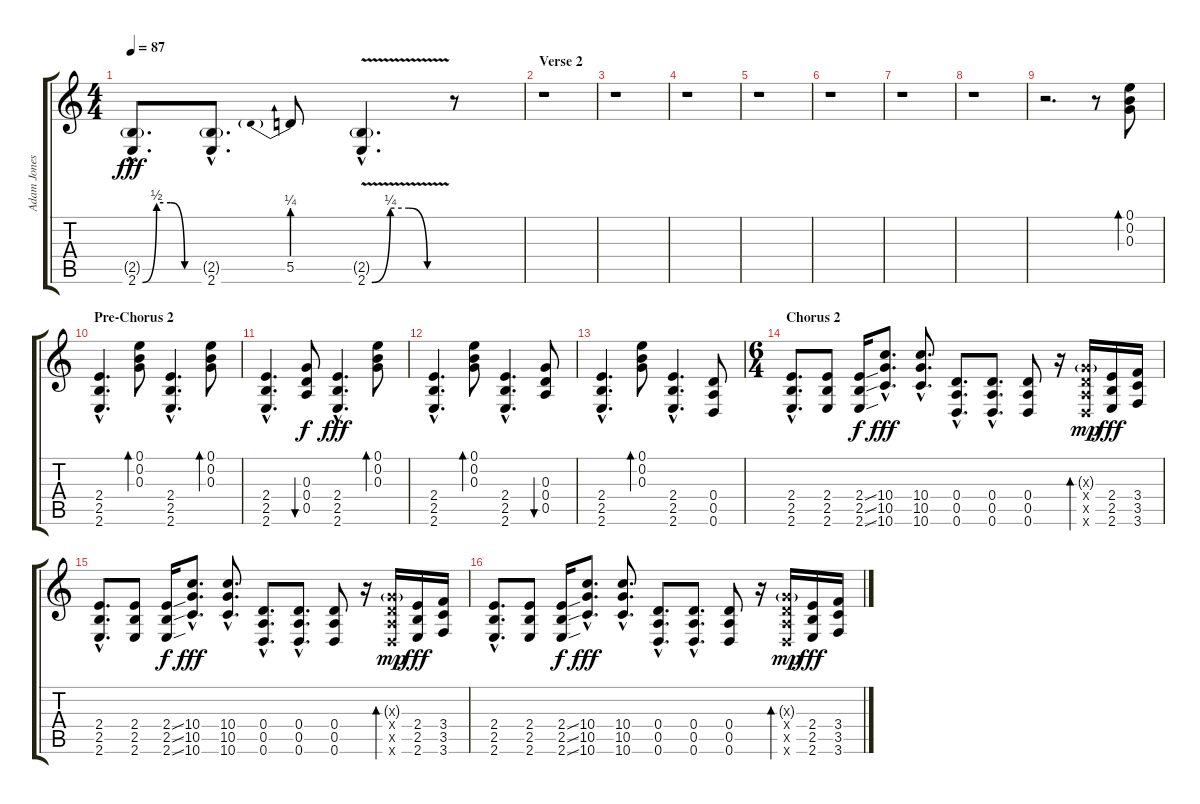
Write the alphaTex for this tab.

\track ("Adam Jones" "Adam Jones") {instrument distortionguitar}
\staff {score tabs}
\tuning (E4 B3 G3 D3 A2 D2) {hide}
\ts (4 4)
\tempo 87
\clef g2
\ks c
(2.5{g hac} 2.6{be (custom 0 0 15 2 30 2 45 0 60 0) hac}).8{d dy fff} (2.5{g hac} 2.6{hac}).8{d} 5.5{be (prebend 0 1 60 1)}.8 (2.5{g hac} 2.6{be (custom 0 0 15 1 30 1 45 0 60 0) v hac}).4{d} r.8 |
\section ("" "Verse 2")
r.1 |
r.1 |
r.1 |
r.1 |
r.1 |
r.1 |
r.1 |
r.2{d} r.8 (0.1 0.2 0.3).8{bd 60} |
\section ("" "Pre-Chorus 2")
(2.4{hac} 2.5{hac} 2.6{hac}).4{d} (0.1 0.2 0.3).8{bd 60} (2.4{hac} 2.5{hac} 2.6{hac}).4{d} (0.1 0.2 0.3).8{bd 60} |
(2.4{hac} 2.5{hac} 2.6{hac}).4{d} (0.3 0.4 0.5).8{bu 60 dy f} (2.4{hac} 2.5{hac} 2.6{hac}).4{d dy fff} (0.1 0.2 0.3).8{bd 60} |
(2.4{hac} 2.5{hac} 2.6{hac}).4{d} (0.1 0.2 0.3).8{bd 60} (2.4{hac} 2.5{hac} 2.6{hac}).4{d} (0.3 0.4 0.5).8{bu 60} |
(2.4{hac} 2.5{hac} 2.6{hac}).4{d} (0.1 0.2 0.3).8{bd 60} (2.4{hac} 2.5{hac} 2.6{hac}).4{d} (0.4 0.5 0.6).8 |
\ts (6 4)
\section ("" "Chorus 2")
(2.4{hac} 2.5{hac} 2.6{hac}).8{d} (2.4 2.5 2.6).8 (2.4{sou} 2.5{sou} 2.6{sou}).16{dy f} (10.4{hac} 10.5{hac} 10.6{hac}).8{d dy fff} (10.4{hac} 10.5{hac} 10.6{hac}).8{d} (0.4{hac} 0.5{hac} 0.6{hac}).8{d} (0.4{hac} 0.5{hac} 0.6{hac}).8{d} (0.4 0.5 0.6).8 r.16 (0.3{g x} 0.4{x} 0.5{x} 0.6{x}).16{bd 30 dy mp} (2.4 2.5 2.6).16{dy fff} (3.4 3.5 3.6).16 |
(2.4{hac} 2.5{hac} 2.6{hac}).8{d} (2.4 2.5 2.6).8 (2.4{sou} 2.5{sou} 2.6{sou}).16{dy f} (10.4{hac} 10.5{hac} 10.6{hac}).8{d dy fff} (10.4{hac} 10.5{hac} 10.6{hac}).8{d} (0.4{hac} 0.5{hac} 0.6{hac}).8{d} (0.4{hac} 0.5{hac} 0.6{hac}).8{d} (0.4 0.5 0.6).8 r.16 (0.3{g x} 0.4{x} 0.5{x} 0.6{x}).16{bd 30 dy mp} (2.4 2.5 2.6).16{dy fff} (3.4 3.5 3.6).16 |
(2.4{hac} 2.5{hac} 2.6{hac}).8{d} (2.4 2.5 2.6).8 (2.4{sou} 2.5{sou} 2.6{sou}).16{dy f} (10.4{hac} 10.5{hac} 10.6{hac}).8{d dy fff} (10.4{hac} 10.5{hac} 10.6{hac}).8{d} (0.4{hac} 0.5{hac} 0.6{hac}).8{d} (0.4{hac} 0.5{hac} 0.6{hac}).8{d} (0.4 0.5 0.6).8 r.16 (0.3{g x} 0.4{x} 0.5{x} 0.6{x}).16{bd 30 dy mp} (2.4 2.5 2.6).16{dy fff} (3.4 3.5 3.6).16
